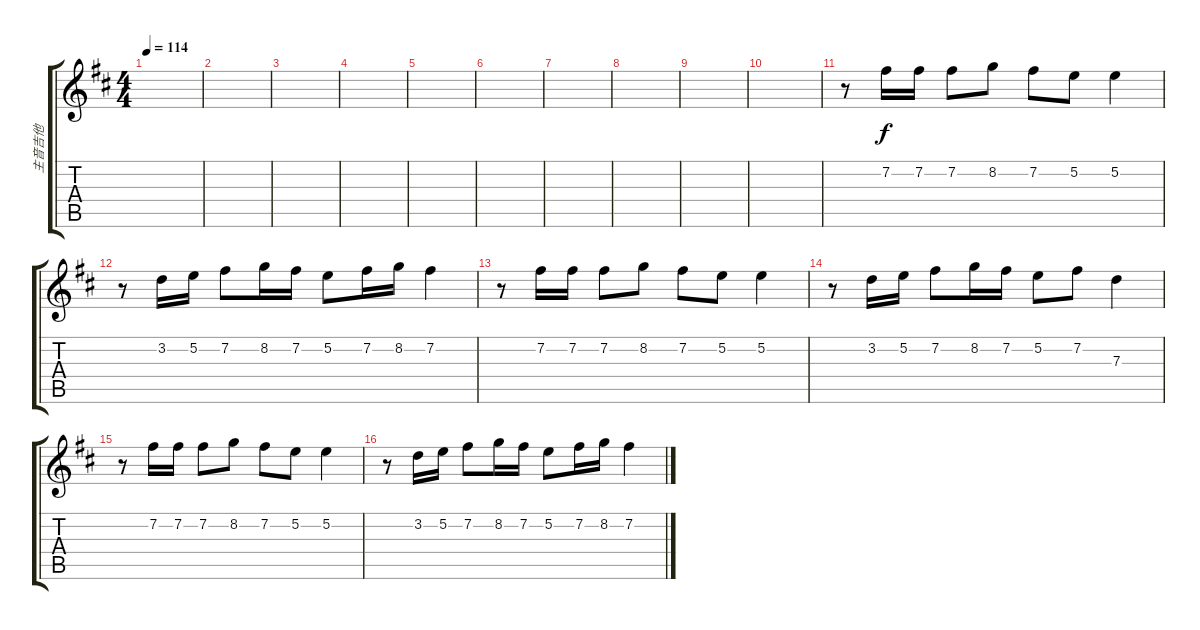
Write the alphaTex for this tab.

\track ("主音吉他" "主音吉他") {instrument acousticguitarsteel}
\staff {score tabs}
\tuning (E4 B3 G3 D3 A2 E2) {hide}
\ts (4 4)
\tempo 114
\clef g2
\ks d
|
|
|
|
|
|
|
|
|
|
r.8 7.2.16 7.2.16 7.2.8 8.2.8 7.2.8 5.2.8 5.2.4 |
r.8 3.2.16 5.2.16 7.2.8 8.2.16 7.2.16 5.2.8 7.2.16 8.2.16 7.2.4 |
r.8 7.2.16 7.2.16 7.2.8 8.2.8 7.2.8 5.2.8 5.2.4 |
r.8 3.2.16 5.2.16 7.2.8 8.2.16 7.2.16 5.2.8 7.2.8 7.3.4 |
r.8 7.2.16 7.2.16 7.2.8 8.2.8 7.2.8 5.2.8 5.2.4 |
r.8 3.2.16 5.2.16 7.2.8 8.2.16 7.2.16 5.2.8 7.2.16 8.2.16 7.2.4
